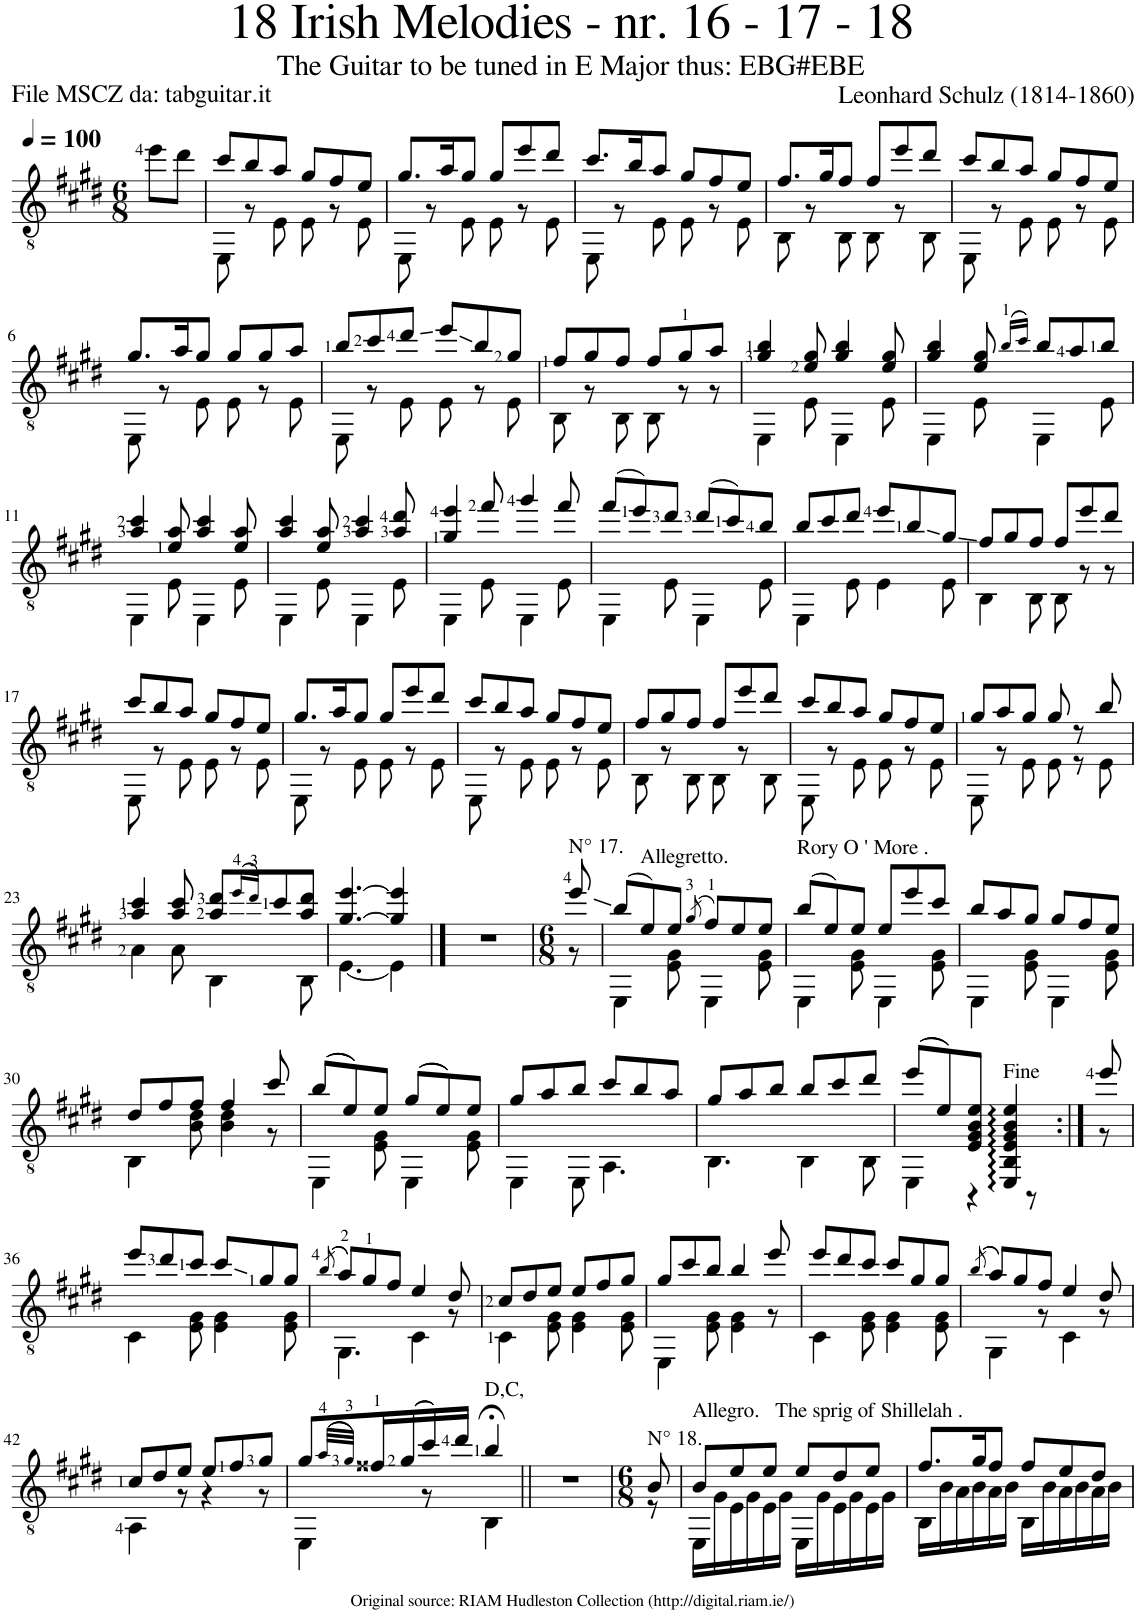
**kern
*part1
*staff1
*I"Guitar
*I'Guit.
*clefGv2
*k[f#c#g#d#]
*M6/8
*MM100
=
8ee\L
8dd#\J
=1
*^
8cc#/L	8EE\
8b/	8r
8a/J	8E\
8g#/L	8E\
8f#/	8r
8e/J	8E\
=2	=2
8.g#/L	8EE\
.	8r
16a/K	.
8g#/J	8E\
8g#/L	8E\
8ee/	8r
8dd#/J	8E\
=3	=3
8.cc#/L	8EE\
.	8r
16b/K	.
8a/J	8E\
8g#/L	8E\
8f#/	8r
8e/J	8E\
=4	=4
8.f#/L	8BB\
.	8r
16g#/K	.
8f#/J	8BB\
8f#/L	8BB\
8ee/	8r
8dd#/J	8BB\
=5	=5
8cc#/L	8EE\
8b/	8r
8a/J	8E\
8g#/L	8E\
8f#/	8r
8e/J	8E\
!!LO:LB:g=z	!!
=6	=6
8.g#/L	8EE\
.	8r
16a/K	.
8g#/J	8E\
8g#/L	8E\
8g#/	8r
8a/J	8E\
=7	=7
8b/L	8EE\
8cc#/	8r
8dd#/J	8E\
8ee/L	8E\
8b/	8r
8g#/J	8E\
=8	=8
8f#/L	8BB\
8g#/	8r
8f#/J	8BB\
8f#/L	8BB\
8g#/	8r
8a/J	8r
=9	=9
4g#/ 4b/	4EE\
8e/ 8g#/	8E\
4g#/ 4b/	4EE\
8e/ 8g#/	8E\
=10	=10
4g#/ 4b/	4EE\
8e/ 8g#/	8E\
(16qb/LL	.
16qcc#/JJ)	.
8b/L	4EE\
8a/	.
8b/J	8E\
!!LO:LB:g=z	!!
=11	=11
4a/ 4cc#/	4EE\
8e/ 8a/	8E\
4a/ 4cc#/	4EE\
8e/ 8a/	8E\
=12	=12
4a/ 4cc#/	4EE\
8e/ 8a/	8E\
4a/ 4cc#/	4EE\
8a/ 8dd#/	8E\
=13	=13
4g#/ 4ee/	4EE\
8ff#/	8E\
4gg#/	4EE\
8ff#/	8E\
=14	=14
(8ff#/L	4EE\
8ee/)	.
8dd#/J	8E\
(8dd#/L	4EE\
8cc#/)	.
8b/J	8E\
=15	=15
8b/L	4EE\
8cc#/	.
8dd#/J	8E\
8ee/L	4E\
8b/	.
8g#/J	8E\
=16	=16
8f#/L	4BB\
8g#/	.
8f#/J	8BB\
8f#/L	8BB\
8ee/	8r
8dd#/J	8r
!!LO:LB:g=z	!!
=17	=17
8cc#/L	8EE\
8b/	8r
8a/J	8E\
8g#/L	8E\
8f#/	8r
8e/J	8E\
=18	=18
8.g#/L	8EE\
.	8r
16a/K	.
8g#/J	8E\
8g#/L	8E\
8ee/	8r
8dd#/J	8E\
=19	=19
8cc#/L	8EE\
8b/	8r
8a/J	8E\
8g#/L	8E\
8f#/	8r
8e/J	8E\
=20	=20
8f#/L	8BB\
8g#/	8r
8f#/J	8BB\
8f#/L	8BB\
8ee/	8r
8dd#/J	8BB\
=21	=21
8cc#/L	8EE\
8b/	8r
8a/J	8E\
8g#/L	8E\
8f#/	8r
8e/J	8E\
=22	=22
8g#/L	8EE\
8a/	8r
8g#/J	8E\
8g#/	8E\
8r	8r
8b/	8E\
!!LO:LB:g=z	!!
=23	=23
4a/ 4cc#/	4A\
8a/ 8cc#/	8A\
8a/ 8dd#/L	4BB\
(16qee/LL	.
16qdd#/JJ)	.
8cc#/	.
8a/ 8dd#/J	8BB\
=24	=24
[4.g#/ [4.ee/	[4.E\
4g#/] 4ee/]	4E\]
*v	*v
==25
2.r
=26
*M6/8
*^
!LO:TX:a:t=N° 17.	!
8ee/	8r
=27	=27
(8b/L	4EE\
!LO:TX:a:t=Allegretto.	!
8e/)	.
8e/J	8E\ 8G#\
(8qg#/	.
8f#/L)	4EE\
8e/	.
8e/J	8E\ 8G#\
=28	=28
!LO:TX:a:t=Rory O ' More .	!
(8b/L	4EE\
8e/)	.
8e/J	8E\ 8G#\
8e/L	4EE\
8ee/	.
8cc#/J	8E\ 8G#\
=29	=29
8b/L	4EE\
8a/	.
8g#/J	8E\ 8G#\
8g#/L	4EE\
8f#/	.
8e/J	8E\ 8G#\
!!LO:LB:g=z	!!
=30	=30
8d#/L	4BB\
8f#/	.
8f#/J	8B\ 8d#\
4f#/	4B\ 4d#\
8cc#/	8r
=31	=31
((8b/L	4EE\
8e/))	.
8e/J	8E\ 8G#\
((8g#/L	4EE\
8e/))	.
8e/J	8E\ 8G#\
=32	=32
8g#/L	4EE\
8a/	.
8b/J	8EE\
8cc#/L	4.AA\
8b/	.
8a/J	.
=33	=33
8g#/L	4.BB\
8a/	.
8b/J	.
8b/L	4BB\
8cc#/	.
8dd#/J	8BB\
=34	=34
((8ee/L	4EE\
8e/))	.
8E/ 8G#/ 8B/ 8e/J	4r
4EE/ 4BB/ 4E/ 4G#/ 4B/ 4e/	.
.	8r
=35:|!	=35:|!
8ee/	8r
!!LO:LB:g=z	!!
=36	=36
8ee/L	4C#\
8dd#/	.
8cc#/J	8E\ 8G#\
8cc#/L	4E\ 4G#\
8g#/	.
8g#/J	8E\ 8G#\
=37	=37
((8qb/	.
8a/L))	4.GG#\
8g#/	.
8f#/J	.
4e/	4C#\
8d#/	8r
=38	=38
8c#/L	4C#\
8d#/	.
8e/J	8E\ 8G#\
8e/L	4E\ 4G#\
8f#/	.
8g#/J	8E\ 8G#\
=39	=39
8g#/L	4EE\
8cc#/	.
8b/J	8E\ 8G#\
4b/	4E\ 4G#\
8ee/	8r
=40	=40
8ee/L	4C#\
8dd#/	.
8cc#/J	8E\ 8G#\
8cc#/L	4E\ 4G#\
8g#/	.
8g#/J	8E\ 8G#\
=41	=41
((8qb/	.
8a/L))	4GG#\
8g#/	.
8f#/J	8r
4e/	4C#\
8d#/	8r
!!LO:LB:g=z	!!
=42	=42
8c#/L	4AA\
8d#/	.
8e/J	8r
8e/L	4r
8f#/	.
8g#/J	8r
=43	=43
8g#/L	4EE\
((32qa/LLL	.
32qg#/JJJ))	.
16f##X/L	.
((16g#/	.
16cc#/))	8r
16dd#/JJ	.
!LO:TX:a:t=D,C,	!
4b;</	4BB\
*v	*v
=44||
2.r
=45
*M6/8
*^
!LO:TX:a:t=N° 18.	!
8B/	8r
=46	=46
!LO:TX:a:t=Allegro.   The sprig of Shillelah .	!
8B/L	16EE\LL
.	16G#\
8e/	16E\
.	16G#\
8e/J	16E\
.	16G#\JJ
8e/L	16EE\LL
.	16G#\
8d#/	16E\
.	16G#\
8e/J	16E\
.	16G#\JJ
=47	=47
8.f#/L	16BB\LL
.	16B\
.	16A\
16g#/K	16B\
8f#/J	16A\
.	16B\JJ
8f#/L	16BB\LL
.	16B\
8e/	16A\
.	16B\
8d#/J	16A\
.	16B\JJ
*v	*v
=
*-
